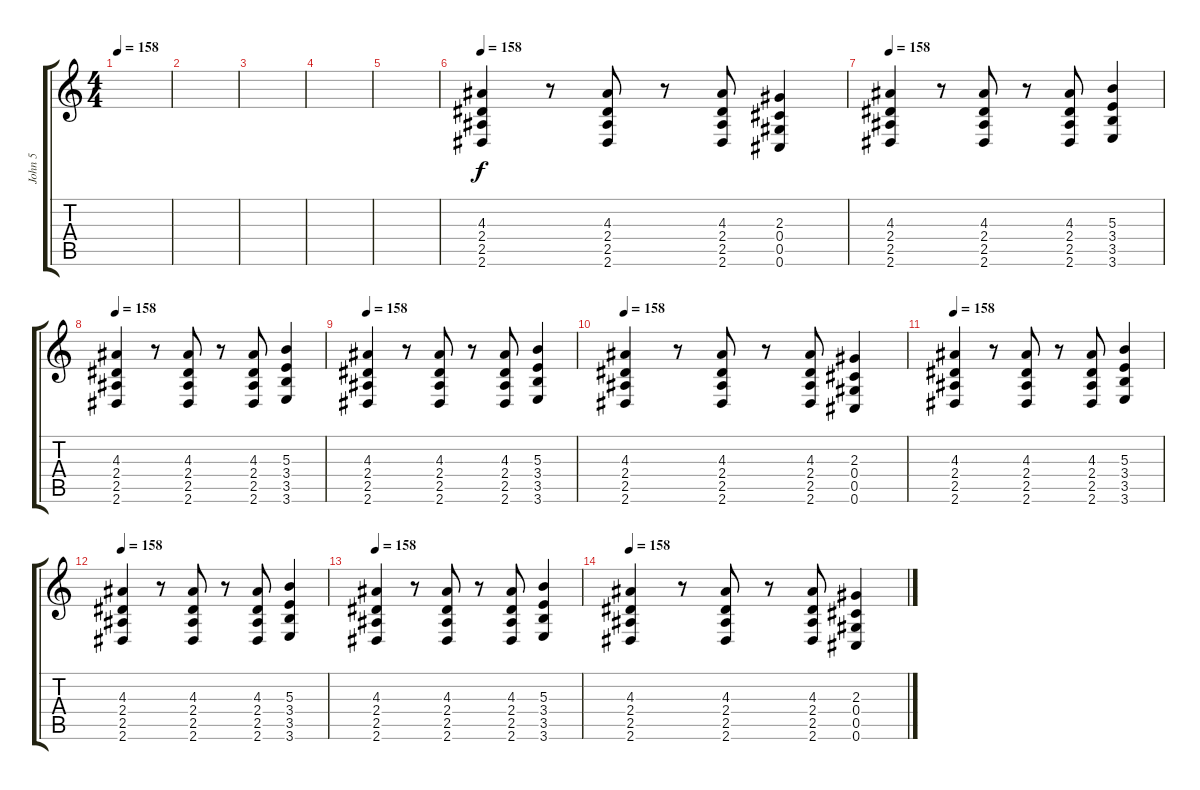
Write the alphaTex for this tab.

\track ("John 5" "John 5") {instrument distortionguitar}
\staff {score tabs}
\tuning (Eb4 Bb3 Gb3 Db3 Ab2 Db2) {hide}
\ts (4 4)
\tempo 158
\clef g2
\ks c
|
|
|
|
|
\tempo 158
(4.3 2.4 2.5 2.6).4 r.8 (4.3 2.4 2.5 2.6).8 r.8 (4.3 2.4 2.5 2.6).8 (2.3 0.4 0.5 0.6).4 |
\tempo 158
(4.3 2.4 2.5 2.6).4 r.8 (4.3 2.4 2.5 2.6).8 r.8 (4.3 2.4 2.5 2.6).8 (5.3 3.4 3.5 3.6).4 |
\tempo 158
(4.3 2.4 2.5 2.6).4 r.8 (4.3 2.4 2.5 2.6).8 r.8 (4.3 2.4 2.5 2.6).8 (5.3 3.4 3.5 3.6).4 |
\tempo 158
(4.3 2.4 2.5 2.6).4 r.8 (4.3 2.4 2.5 2.6).8 r.8 (4.3 2.4 2.5 2.6).8 (5.3 3.4 3.5 3.6).4 |
\tempo 158
(4.3 2.4 2.5 2.6).4 r.8 (4.3 2.4 2.5 2.6).8 r.8 (4.3 2.4 2.5 2.6).8 (2.3 0.4 0.5 0.6).4 |
\tempo 158
(4.3 2.4 2.5 2.6).4 r.8 (4.3 2.4 2.5 2.6).8 r.8 (4.3 2.4 2.5 2.6).8 (5.3 3.4 3.5 3.6).4 |
\tempo 158
(4.3 2.4 2.5 2.6).4 r.8 (4.3 2.4 2.5 2.6).8 r.8 (4.3 2.4 2.5 2.6).8 (5.3 3.4 3.5 3.6).4 |
\tempo 158
(4.3 2.4 2.5 2.6).4 r.8 (4.3 2.4 2.5 2.6).8 r.8 (4.3 2.4 2.5 2.6).8 (5.3 3.4 3.5 3.6).4 |
\tempo 158
(4.3 2.4 2.5 2.6).4 r.8 (4.3 2.4 2.5 2.6).8 r.8 (4.3 2.4 2.5 2.6).8 (2.3 0.4 0.5 0.6).4
